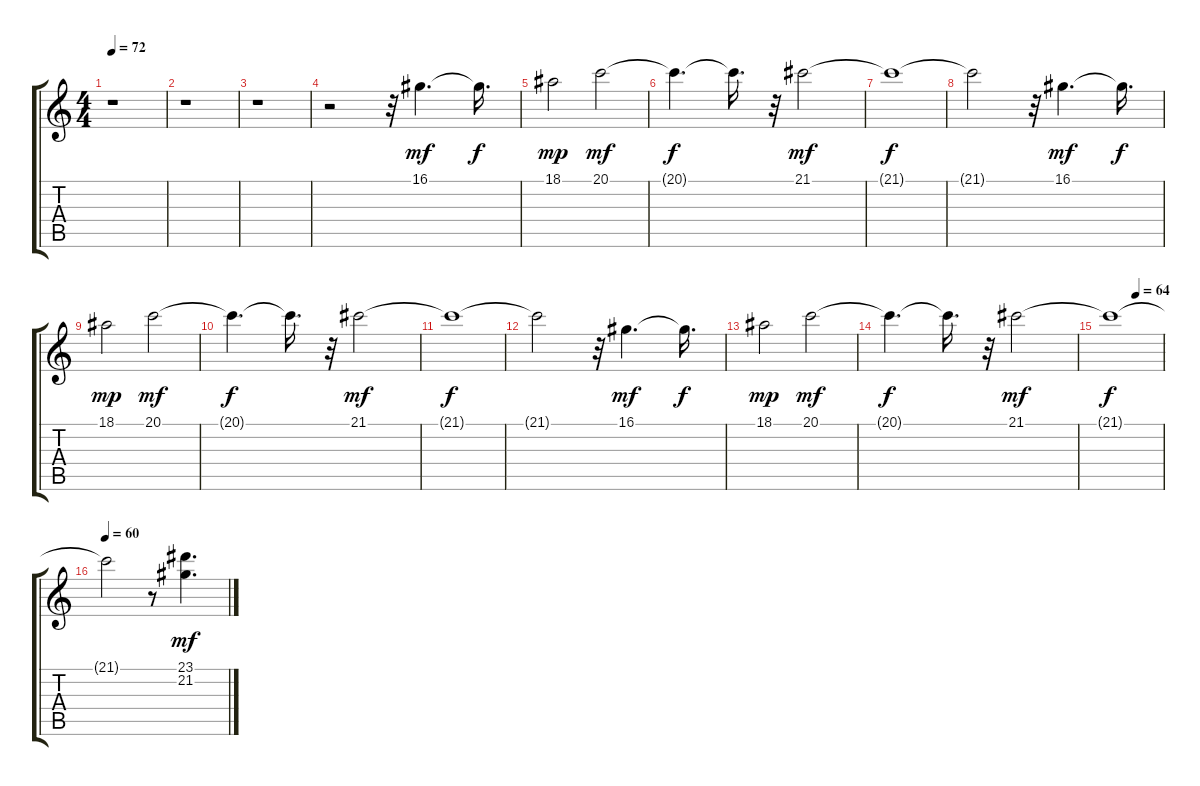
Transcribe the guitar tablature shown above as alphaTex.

\track "" {instrument percussiveorgan}
\staff {score tabs}
\tuning (E4 B3 G3 D3 A2 E2) {hide}
\ts (4 4)
\tempo 72
\clef g2
\ks c
r.1{dy mf} |
r.1 |
r.1 |
r.2 r.32 16.1.4{d} 16.1{t}.16{d dy f} |
18.1.2{dy mp} 20.1.2{dy mf} |
20.1{t}.4{d dy f} 20.1{t}.16{d} r.32 21.1.2{dy mf} |
21.1{t}.1{dy f} |
21.1{t}.2 r.32 16.1.4{d dy mf} 16.1{t}.16{d dy f} |
18.1.2{dy mp} 20.1.2{dy mf} |
20.1{t}.4{d dy f} 20.1{t}.16{d} r.32 21.1.2{dy mf} |
21.1{t}.1{dy f} |
21.1{t}.2 r.32 16.1.4{d dy mf} 16.1{t}.16{d dy f} |
18.1.2{dy mp} 20.1.2{dy mf} |
20.1{t}.4{d dy f} 20.1{t}.16{d} r.32 21.1.2{dy mf} |
\tempo (64 0.5)
21.1{t}.1{dy f} |
\tempo 60
21.1{t}.2 r.8 (23.1 21.2).4{d dy mf volume 12}
